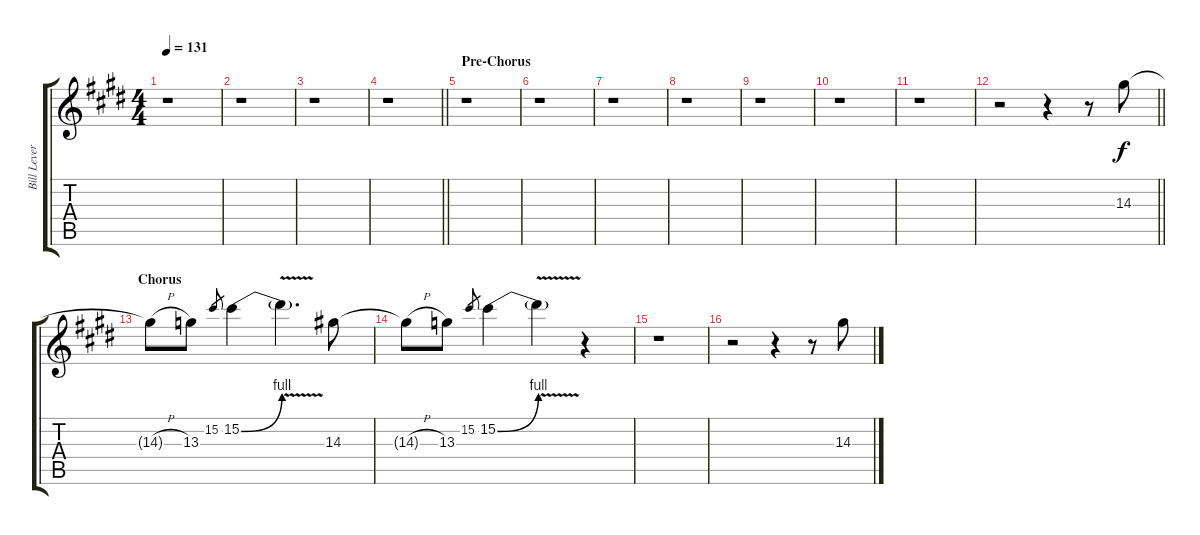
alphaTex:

\track ("Bill Leverty Lead" "Bill Lever") {instrument overdrivenguitar}
\staff {score tabs}
\tuning (Eb4 Bb3 Gb3 Db3 Ab2 Eb2) {hide}
\ts (4 4)
\tempo 131
\clef g2
\ks e
r.1{dy f} |
r.1 |
r.1 |
\barLineRight lightlight
r.1 |
\section ("" "Pre-Chorus")
r.1 |
r.1 |
r.1 |
r.1 |
r.1 |
r.1 |
r.1 |
\barLineRight lightlight
r.2 r.4 r.8 14.3.8{volume 5} |
\section ("" "Chorus")
14.3{h t}.8 13.3.8 15.2.8{gr} 15.2{be (bend 0 0 60 4)}.4 15.2{v t}.4{d} 14.3.8 |
14.3{h t}.8 13.3.8 15.2.8{gr} 15.2{be (bend 0 0 60 4)}.4 15.2{v t}.4 r.4 |
r.1 |
r.2 r.4 r.8 14.3.8
